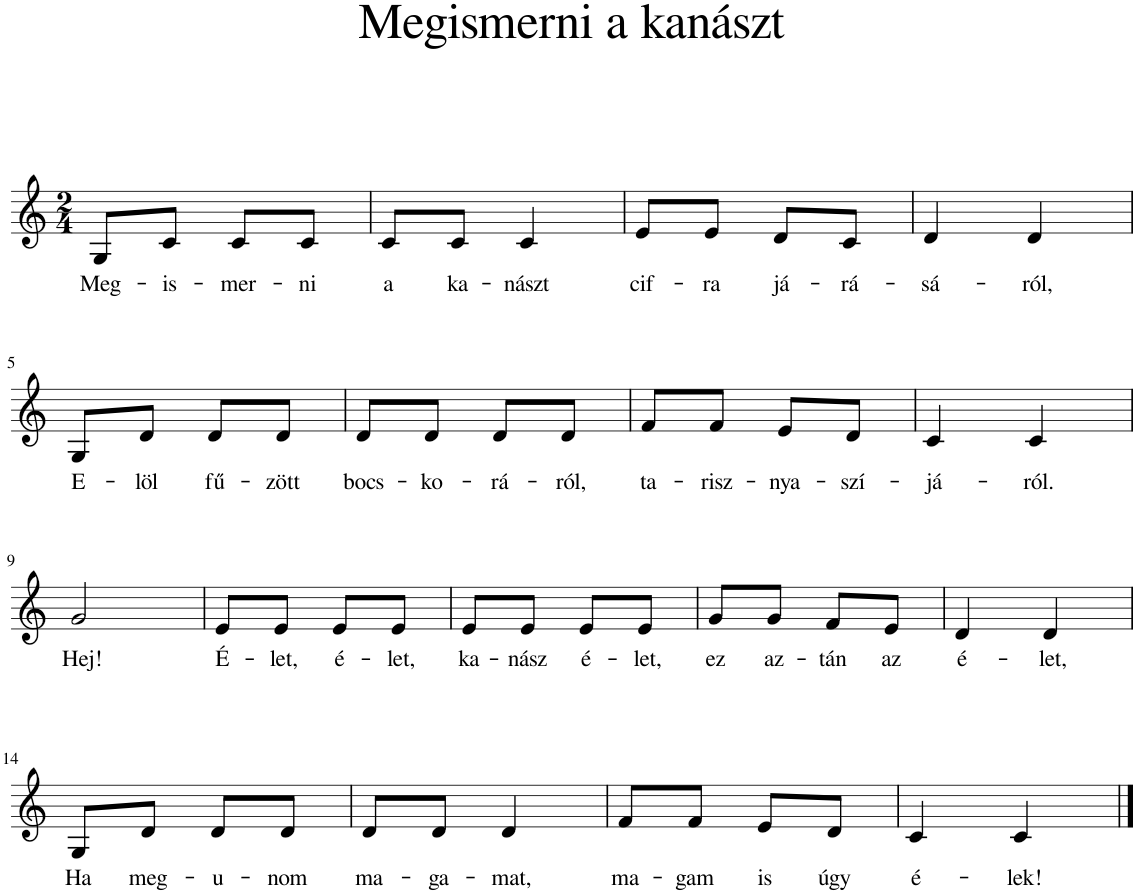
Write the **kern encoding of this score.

**kern	**text
*part1	*part1
*staff1	*staff1
*I"Piano	*
*I'Pno	*
*clefG2	*
*k[]	*
*M2/4	*
=1	=1
!	!LO:LY:b
8G/L	Meg-
!	!LO:LY:b
8c/J	-is-
!	!LO:LY:b
8c/L	-mer-
!	!LO:LY:b
8c/J	-ni
=2	=2
!	!LO:LY:b
8c/L	a
!	!LO:LY:b
8c/J	ka-
!	!LO:LY:b
4c/	-nászt
=3	=3
!	!LO:LY:b
8e/L	cif-
!	!LO:LY:b
8e/J	-ra
!	!LO:LY:b
8d/L	já-
!	!LO:LY:b
8c/J	-rá-
=4	=4
!	!LO:LY:b
4d/	-sá-
!	!LO:LY:b
4d/	-ról,
!!LO:LB:g=z
=5	=5
!	!LO:LY:b
8G/L	E-
!	!LO:LY:b
8d/J	-löl
!	!LO:LY:b
8d/L	fű-
!	!LO:LY:b
8d/J	-zött
=6	=6
!	!LO:LY:b
8d/L	bocs-
!	!LO:LY:b
8d/J	-ko-
!	!LO:LY:b
8d/L	-rá-
!	!LO:LY:b
8d/J	-ról,
=7	=7
!	!LO:LY:b
8f/L	ta-
!	!LO:LY:b
8f/J	-risz-
!	!LO:LY:b
8e/L	-nya-
!	!LO:LY:b
8d/J	-szí-
=8	=8
!	!LO:LY:b
4c/	-já-
!	!LO:LY:b
4c/	-ról.
!!LO:LB:g=z
=9	=9
!	!LO:LY:b
2g/	Hej!
=10	=10
!	!LO:LY:b
8e/L	É-
!	!LO:LY:b
8e/J	-let,
!	!LO:LY:b
8e/L	é-
!	!LO:LY:b
8e/J	-let,
=11	=11
!	!LO:LY:b
8e/L	ka-
!	!LO:LY:b
8e/J	-nász
!	!LO:LY:b
8e/L	é-
!	!LO:LY:b
8e/J	-let,
=12	=12
!	!LO:LY:b
8g/L	ez
!	!LO:LY:b
8g/J	az-
!	!LO:LY:b
8f/L	-tán
!	!LO:LY:b
8e/J	az
=13	=13
!	!LO:LY:b
4d/	é-
!	!LO:LY:b
4d/	-let,
!!LO:LB:g=z
=14	=14
!	!LO:LY:b
8G/L	Ha
!	!LO:LY:b
8d/J	meg-
!	!LO:LY:b
8d/L	-u-
!	!LO:LY:b
8d/J	-nom
=15	=15
!	!LO:LY:b
8d/L	ma-
!	!LO:LY:b
8d/J	-ga-
!	!LO:LY:b
4d/	-mat,
=16	=16
!	!LO:LY:b
8f/L	ma-
!	!LO:LY:b
8f/J	-gam
!	!LO:LY:b
8e/L	is
!	!LO:LY:b
8d/J	úgy
=17	=17
!	!LO:LY:b
4c/	é-
!	!LO:LY:b
4c/	-lek!
==	==
*-	*-
